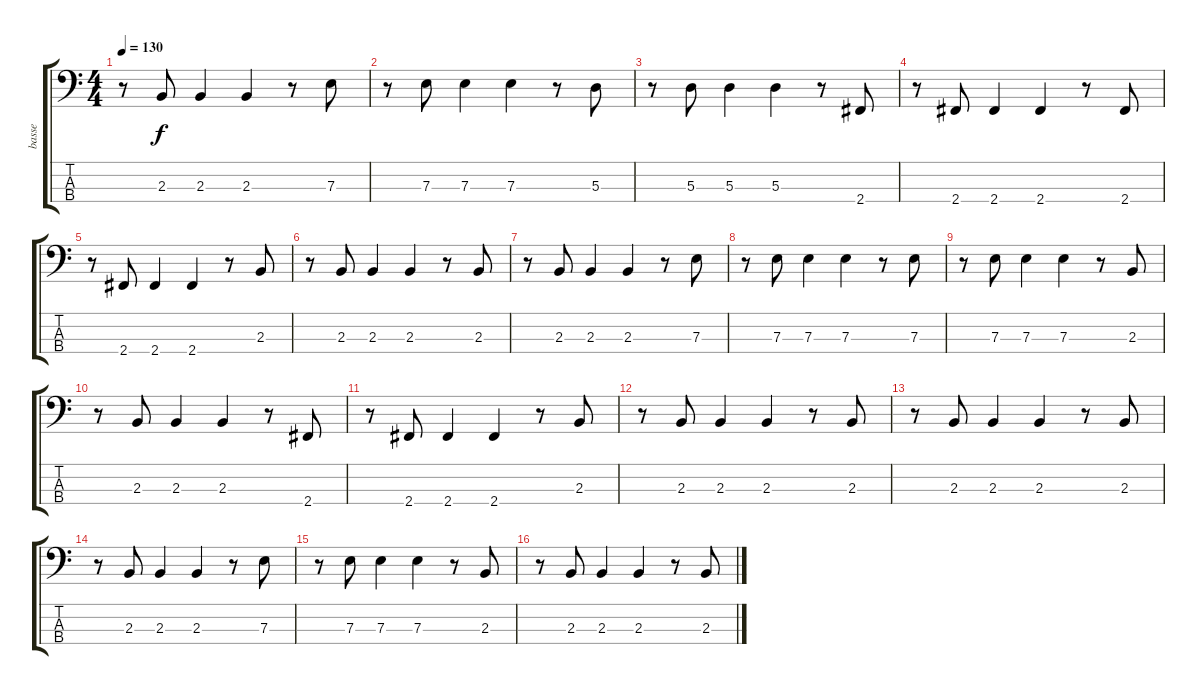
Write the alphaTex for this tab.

\track ("basse" "basse") {instrument electricbassfinger}
\staff {score tabs}
\tuning (G2 D2 A1 E1) {hide}
\ts (4 4)
\tempo 130
\clef f4
\ks c
r.8{dy f} 2.3.8 2.3.4 2.3.4 r.8 7.3.8 |
r.8 7.3.8 7.3.4 7.3.4 r.8 5.3.8 |
r.8 5.3.8 5.3.4 5.3.4 r.8 2.4.8 |
r.8 2.4.8 2.4.4 2.4.4 r.8 2.4.8 |
r.8 2.4.8 2.4.4 2.4.4 r.8 2.3.8 |
r.8 2.3.8 2.3.4 2.3.4 r.8 2.3.8 |
r.8 2.3.8 2.3.4 2.3.4 r.8 7.3.8 |
r.8 7.3.8 7.3.4 7.3.4 r.8 7.3.8 |
r.8 7.3.8 7.3.4 7.3.4 r.8 2.3.8 |
r.8 2.3.8 2.3.4 2.3.4 r.8 2.4.8 |
r.8 2.4.8 2.4.4 2.4.4 r.8 2.3.8 |
r.8 2.3.8 2.3.4 2.3.4 r.8 2.3.8 |
r.8 2.3.8 2.3.4 2.3.4 r.8 2.3.8 |
r.8 2.3.8 2.3.4 2.3.4 r.8 7.3.8 |
r.8 7.3.8 7.3.4 7.3.4 r.8 2.3.8 |
r.8 2.3.8 2.3.4 2.3.4 r.8 2.3.8
